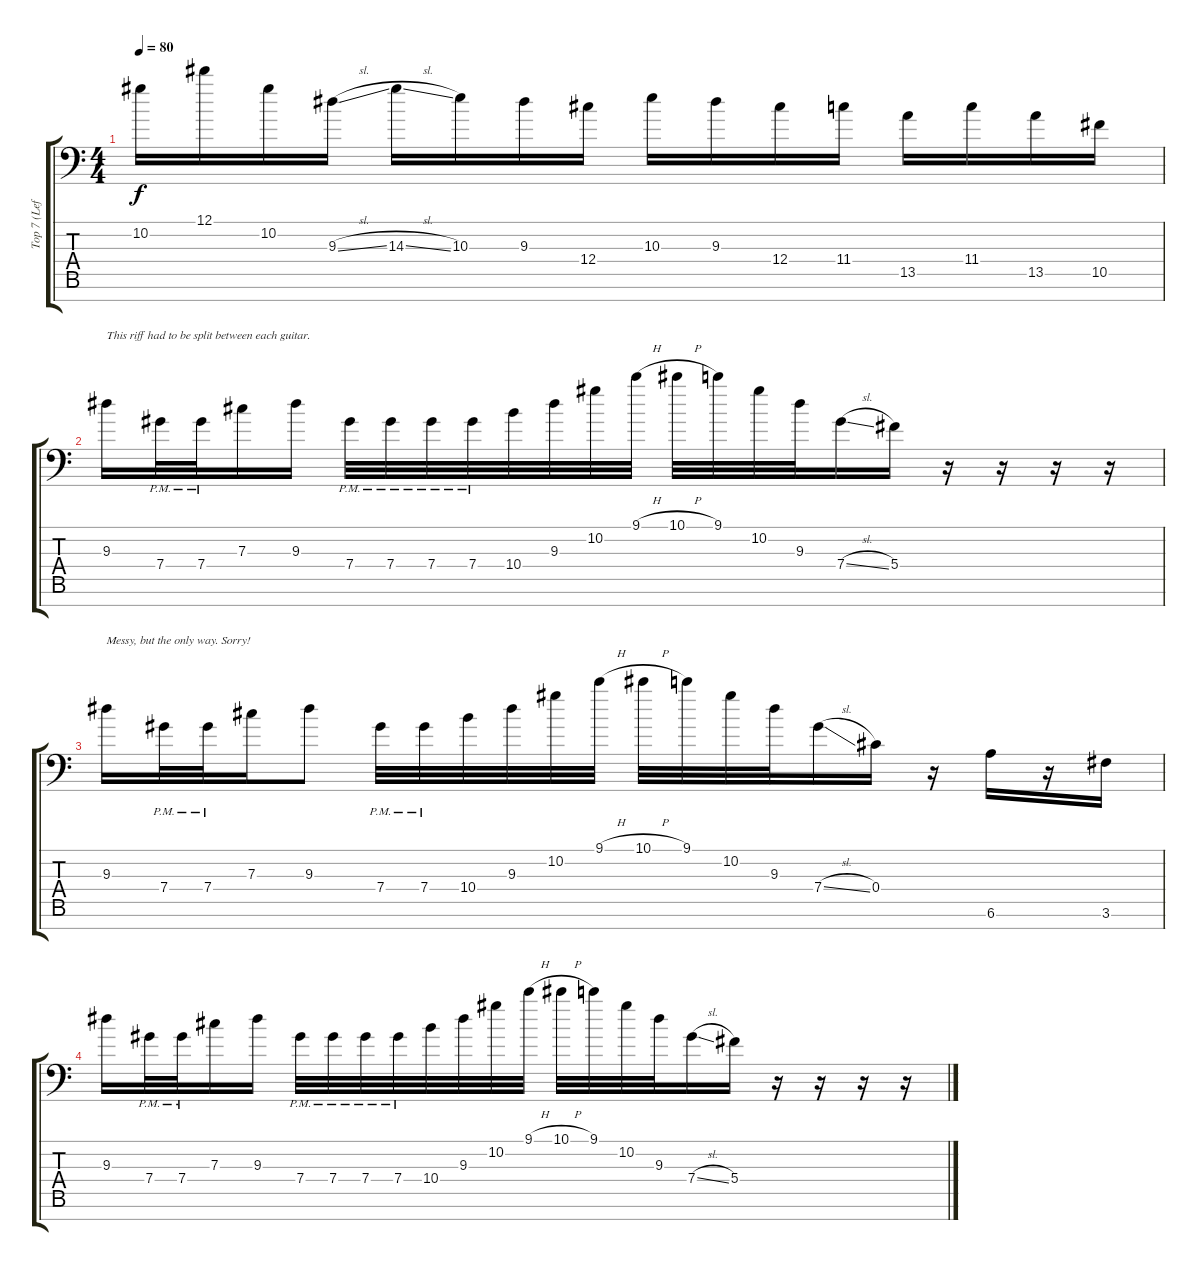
\track ("Top 7 (Left Channel)" "Top 7 (Lef") {instrument overdrivenguitar}
\staff {score tabs}
\tuning (Eb4 Bb3 Gb3 Db3 Ab2 Eb2 Bb1) {hide}
\ts (4 4)
\tempo 80
\clef f4
\ks c
10.2.16{dy f} 12.1.16 10.2.16 9.3{sl}.16 14.3{sl}.16 10.3.16 9.3.16 12.4.16 10.3.16 9.3.16 12.4.16 11.4.16 13.5.16 11.4.16 13.5.16 10.5.16 |
9.3.16{txt "This riff had to be split between each guitar."} 7.4{pm}.32 7.4{pm}.32 7.3.16 9.3.16 7.4{pm}.32 7.4{pm}.32 7.4{pm}.32 7.4{pm}.32 10.4.32 9.3.32 10.2.32 9.1{h}.32 10.1{h}.32 9.1.32 10.2.32 9.3.32 7.4{sl}.16 5.4.16 r.16 r.16 r.16 r.16 |
9.3.16{txt "Messy, but the only way. Sorry!"} 7.4{pm}.32 7.4{pm}.32 7.3.16 9.3.8 7.4{pm}.32 7.4{pm}.32 10.4.32 9.3.32 10.2.32 9.1{h}.32 10.1{h}.32 9.1.32 10.2.32 9.3.32 7.4{sl}.16 0.4.16 r.16 6.6.16 r.16 3.6.16 |
9.3.16 7.4{pm}.32 7.4{pm}.32 7.3.16 9.3.16 7.4{pm}.32 7.4{pm}.32 7.4{pm}.32 7.4{pm}.32 10.4.32 9.3.32 10.2.32 9.1{h}.32 10.1{h}.32 9.1.32 10.2.32 9.3.32 7.4{sl}.16 5.4.16 r.16 r.16 r.16 r.16
